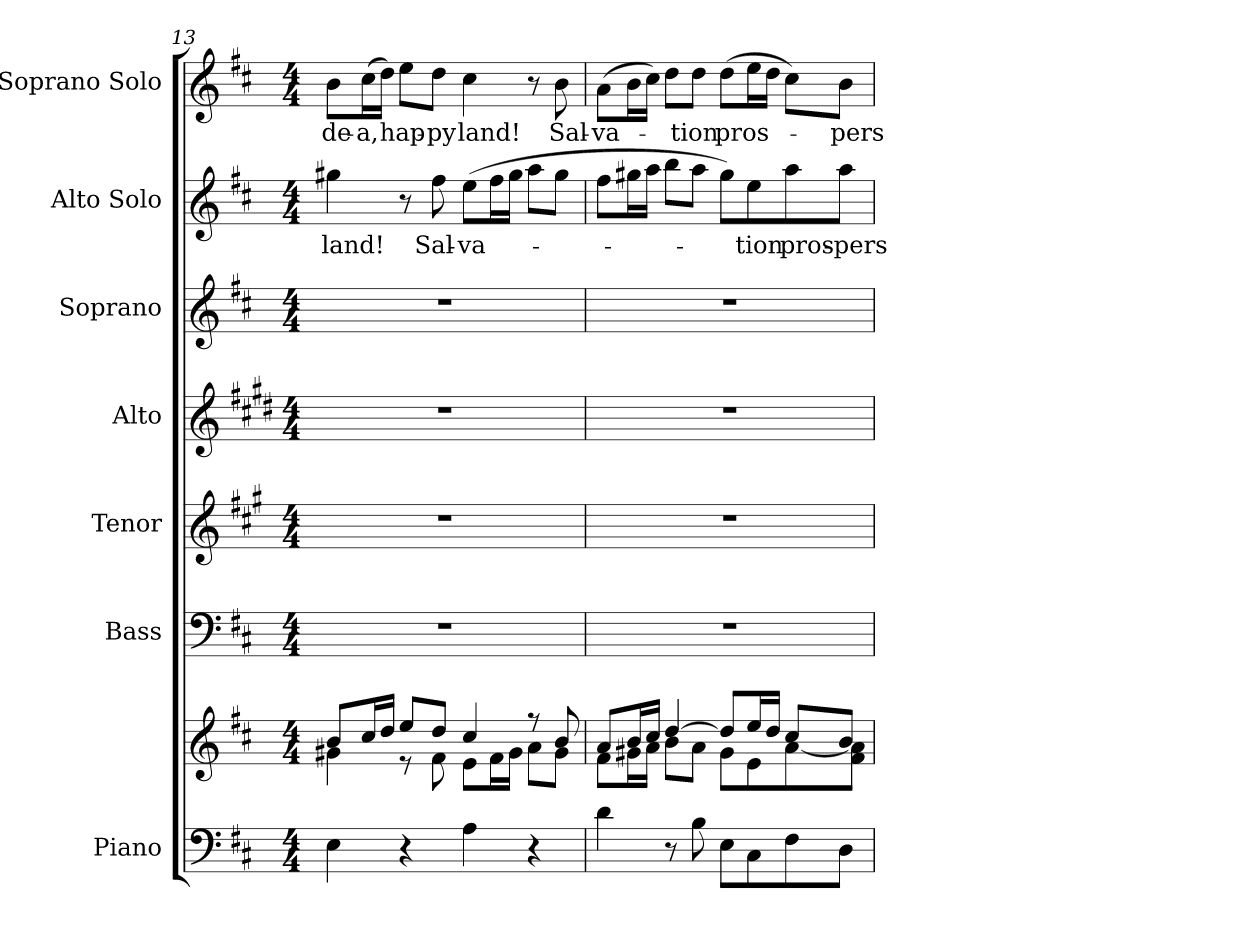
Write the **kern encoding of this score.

**kern	**kern	**kern	**kern	**kern	**kern	**kern	**text	**kern	**text
*part7	*part7	*part6	*part5	*part4	*part3	*part2	*part2	*part1	*part1
*staff8	*staff7	*staff6	*staff5	*staff4	*staff3	*staff2	*staff2	*staff1	*staff1
*I"Piano	*	*I"Bass	*I"Tenor	*I"Alto	*I"Soprano	*I"Alto Solo	*	*I"Soprano Solo	*
*I'Pno.	*	*I'B.	*I'T.	*I'A.	*I'S.	*I'A. Solo	*	*I'S. Solo	*
!!LO:LB:g=z
*clefF4	*clefG2	*clefF4	*clefG2	*clefG2	*clefG2	*clefG2	*	*clefG2	*
*	*	*	*ITrd4c7	*ITrd1c2	*ITrd-7c-12	*ITrd12c21	*	*	*
*k[f#c#]	*k[f#c#]	*k[f#c#]	*k[f#c#]	*k[f#c#]	*k[f#c#]	*k[f#c#]	*	*k[f#c#]	*
*D:	*D:	*D:	*D:	*D:	*D:	*D:	*	*D:	*
*M4/4	*M4/4	*M4/4	*M4/4	*M4/4	*M4/4	*M4/4	*	*M4/4	*
=13	=13	=13	=13	=13	=13	=13	=13	=13	=13
*	*^	*	*	*	*	*	*	*	*
!	!	!	!	!	!	!	!	!LO:LY:b:color=#000000	!	!
!	!	!	!	!	!	!	!	!	!	!LO:LY:b:color=#000000
4Ei\	8bi/L	4g#Xi\	1r	1r	1r	1r	4g#Xi\	land!	8bi\L	-de-
!	!	!	!	!	!	!	!	!	!	!LO:LY:b:color=#000000
.	16cc#i/L	.	.	.	.	.	.	.	(16cc#i\L	-a,
.	16ddi/JJ	.	.	.	.	.	.	.	16ddi\JJ)	.
!	!	!	!	!	!	!	!	!	!	!LO:LY:b:color=#000000
4r	8eei/L	8r	.	.	.	.	8r	.	8eei\L	hap-
!	!	!	!	!	!	!	!	!LO:LY:b:color=#000000	!	!
!	!	!	!	!	!	!	!	!	!	!LO:LY:b:color=#000000
.	8ddi/J	8f#i\	.	.	.	.	8f#i\	Sal-	8ddi\J	-py
!	!	!	!	!	!	!	!	!LO:LY:b:color=#000000	!	!
!	!	!	!	!	!	!	!	!	!	!LO:LY:b:color=#000000
4Ai\	4cc#i/	8ei\L	.	.	.	.	(8ei\L	-va-	4cc#i\	land!
.	.	16f#i\L	.	.	.	.	16f#i\L	.	.	.
.	.	16g#i\JJ	.	.	.	.	16g#i\JJ	.	.	.
4r	8r	8ai\L	.	.	.	.	8ai\L	.	8r	.
!	!	!	!	!	!	!	!	!	!	!LO:LY:b:color=#000000
.	8bi/	8g#i\J	.	.	.	.	8g#i\J	.	8bi\	Sal-
=14	=14	=14	=14	=14	=14	=14	=14	=14	=14	=14
!	!	!	!	!	!	!	!	!	!	!LO:LY:b:color=#000000
4di\	8ai/L	8f#i\L	1r	1r	1r	1r	8f#i\L	.	(8ai\L	-va-
.	16bi/L	16g#Xi\L	.	.	.	.	16g#Xi\L	.	16bi\L	.
.	16cc#i/JJ	16ai\JJ	.	.	.	.	16ai\JJ	.	16cc#i\JJ)	.
8r	[4ddi/	8bi\L	.	.	.	.	8bi\L	.	8ddi\L	.
!	!	!	!	!	!	!	!	!	!	!LO:LY:b:color=#000000
8Bi\	.	8ai\J	.	.	.	.	8ai\J	.	8ddi\J	-tion
!	!	!	!	!	!	!	!	!	!	!LO:LY:b:color=#000000
8Ei\L	8ddi/L]	8g#i\L	.	.	.	.	8g#i\L)	.	(8ddi\L	pros-
!	!	!	!	!	!	!	!	!LO:LY:b:color=#000000	!	!
8C#i\	16eei/L	8ei\	.	.	.	.	8ei\	-tion	16eei\L	.
.	16ddi/JJ	.	.	.	.	.	.	.	16ddi\JJ	.
!	!	!	!	!	!	!	!	!LO:LY:b:color=#000000	!	!
8F#i\	8cc#i/L	[8ai\	.	.	.	.	8ai\	pros-	8cc#i\L)	.
!	!	!	!	!	!	!	!	!LO:LY:b:color=#000000	!	!
!	!	!	!	!	!	!	!	!	!	!LO:LY:b:color=#000000
8Di\J	8bi/J	8f#i\ 8ai]J	.	.	.	.	8ai\J	-pers	8bi\J	-pers
*	*v	*v	*	*	*	*	*	*	*	*
=	=	=	=	=	=	=	=	=	=
*-	*-	*-	*-	*-	*-	*-	*-	*-	*-
